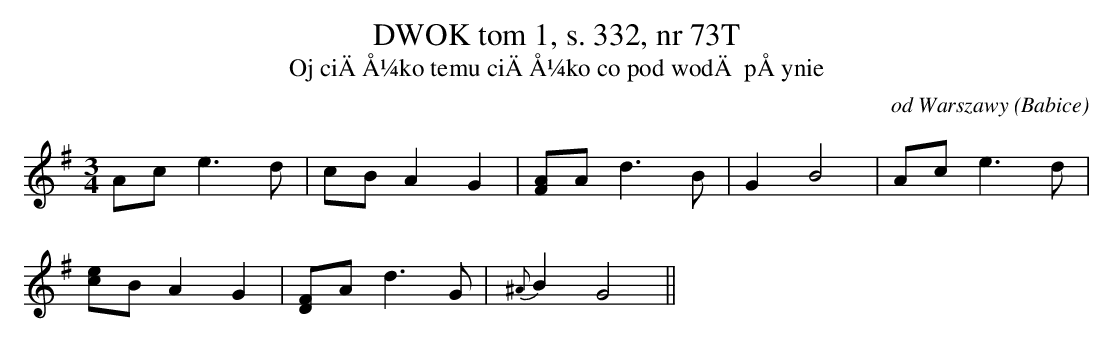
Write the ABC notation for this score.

X:1
T: DWOK tom 1, s. 332, nr 73T
T: Oj ciÄÅ¼ko temu ciÄÅ¼ko co pod wodÄ pÅynie
O: od Warszawy (Babice)
M: 3/4
L: 1/8
K: G
Ace3d | cBA2G2 |[FA]Ad3B | G2B4 | Ace3d |
[ce]BA2G2 | [FD]Ad3G | {^A}B2G4||
